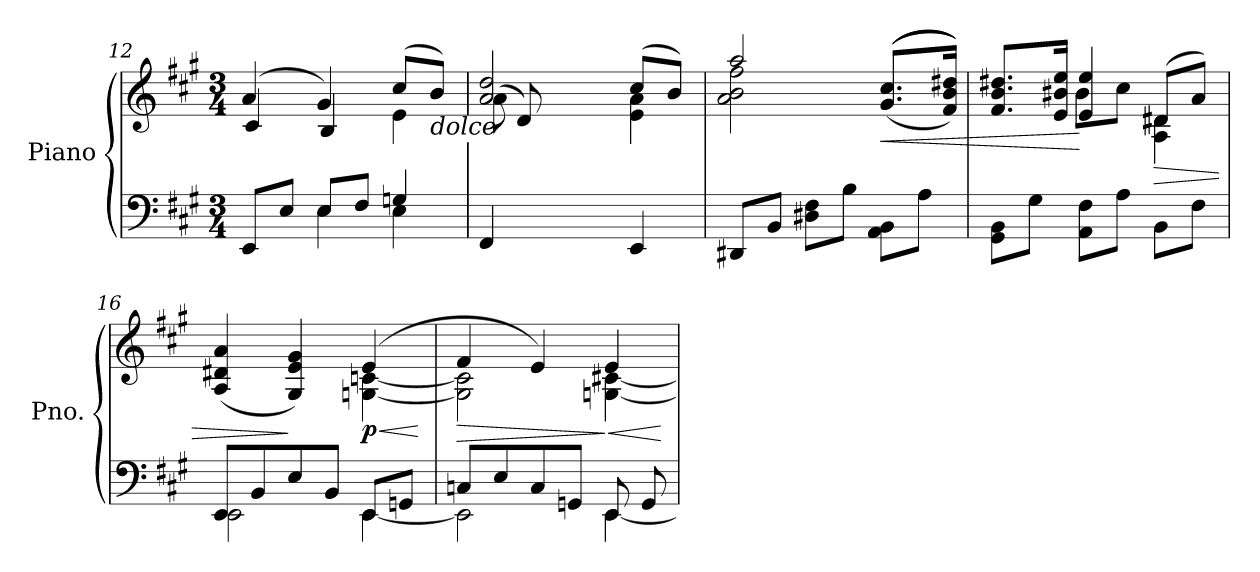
**kern	**kern	**dynam
*part1	*part1	*part1
*staff2	*staff1	*staff1/2
*I"Piano	*	*
*I'Pno.	*	*
*clefF4	*clefG2	*
*k[f#c#g#]	*k[f#c#g#]	*
*M3/4	*M3/4	*
=12	=12	=12
*^	*^	*
8EE/L	4ryy	(>4a/	4c#/	.
8E/J	.	.	.	.
8E/L	4E\	4g#/)	4B/	.
8F#/J	.	.	.	.
4Gn/	4E\	(>8cc#/L	4e\	.
!	!	!LO:TX:b:i:t=dolce	!	!
.	.	8b/J)	.	.
=13	=13	=13	=13	=13
4ryy	4FF#/	2a/ 2dd/	(>8a\L	.
.	.	.	8d/)	.
8A/	4ryy	.	4ryy	.
8F#/J	.	.	.	.
4ryy	4EE/	(>8cc#/L	4e\ 4a\	.
.	.	8b/J)	.	.
*v	*v	*	*	*
=14	=14	=14	=14
8DD#X/L	2aa/	2a\ 2b\ 2ff#\	.
8BB/J	.	.	.
8D#X\ 8F#\L	.	.	.
8B\J	.	.	.
!	!	!	!LO:HP:b
8AA\ 8BB\L	(<(<(<(<8.g#/ 8.cc#/L	4ryy	<
8A\J	.	.	.
.	16f#/ 16b/ 16dd#X/Jk))))	.	.
=15	=15	=15	=15
8GG#\ 8BB\L	8.f#/ 8.b/ 8.dd#X/L	4ryy	.
8G#\J	.	.	.
.	16e/ 16b#X/ 16ee/Jk	.	.
8AA\ 8F#\L	4e/ 4ee/	8b#\L	[
8A\J	.	8cc#\J	.
!	!	!	!LO:HP:b
8BB\L	(>8d#X/L	4A\ 4d#\	>
8F#\J	8a/J)	.	.
!!LO:LB:g=z	!!
=16	=16	=16	=16
*^	*	*	*
8EE/L	2EE\	(<4A/ 4d#X/ 4a/	2ryy	.
8BB/	.	.	.	.
8E/	.	4G#/ 4e/ 4g#/)	.	]
8BB/J	.	.	.	.
!	!	!	!	!LO:HP:b
!	!	!	!	!LO:DY:n=1:b
8EE/L	[4EE\	(>4e/	[4Gn\ [4cn\	< p
8GGn/J	.	.	.	.
*v	*v	*	*	*
*	*v	*v	*
.	.	[
=17	=17	=17
*^	*	*
!	!	!	!LO:HP:b
*	*	*^	*
8Cn/L	2EE\]	4f#/	2G\] 2c\]	>
8E/	.	.	.	.
8C/	.	4e/)	.	.
8GGn/J	.	.	.	.
!	!	!	!	!LO:HP:n=1:b
8EE/L	[4EE\	4e/	[4Gn\ [4c#X\	] <
8GG/	.	.	.	.
*v	*v	*	*	*
*	*v	*v	*
.	.	[
=	=	=
*-	*-	*-
